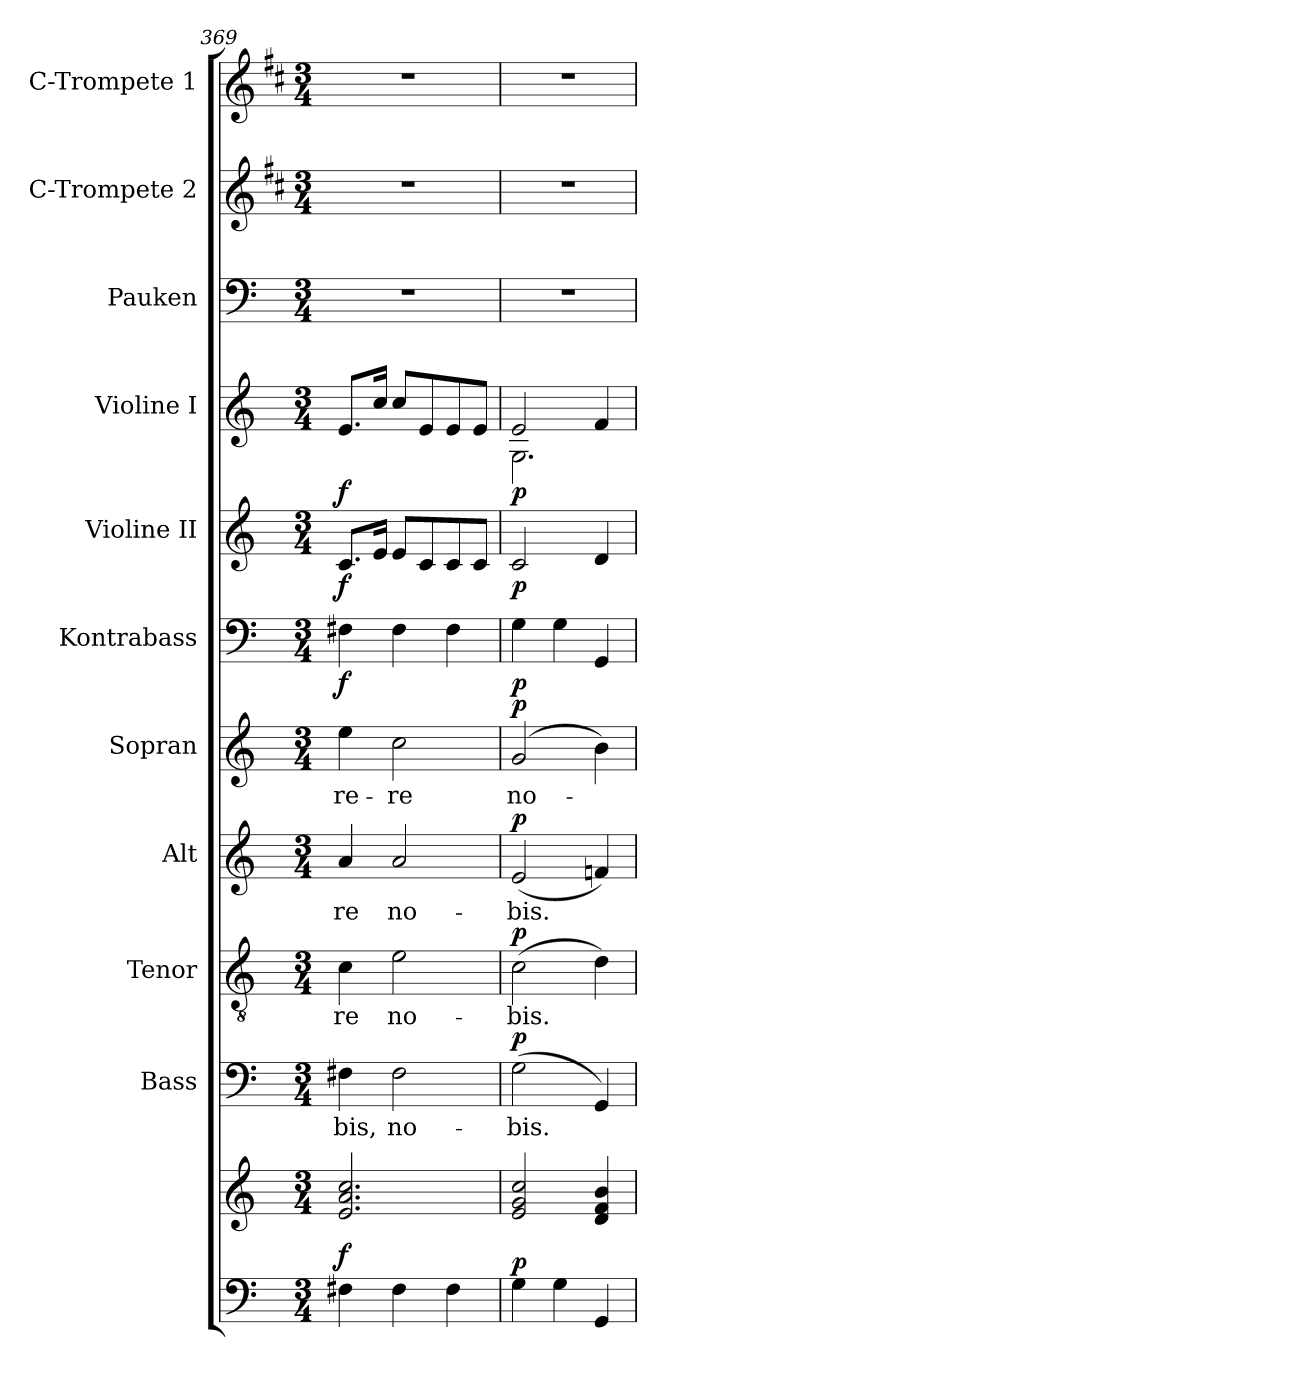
**kern	**kern	**dynam	**kern	**text	**dynam	**kern	**text	**dynam	**kern	**text	**dynam	**kern	**text	**dynam	**kern	**dynam	**kern	**dynam	**kern	**dynam	**kern	**kern	**kern
*part11	*part11	*part11	*part10	*part10	*part10	*part9	*part9	*part9	*part8	*part8	*part8	*part7	*part7	*part7	*part6	*part6	*part5	*part5	*part4	*part4	*part3	*part2	*part1
*staff12	*staff11	*staff11/12	*staff10	*staff10	*staff10	*staff9	*staff9	*staff9	*staff8	*staff8	*staff8	*staff7	*staff7	*staff7	*staff6	*staff6	*staff5	*staff5	*staff4	*staff4	*staff3	*staff2	*staff1
*	*	*	*I"Bass	*	*	*I"Tenor	*	*	*I"Alt	*	*	*I"Sopran	*	*	*I"Kontrabass	*	*I"Violine II	*	*I"Violine I	*	*I"Pauken	*I"C-Trompete 2	*I"C-Trompete 1
*	*	*	*I'B.	*	*	*I'T.	*	*	*I'A.	*	*	*I'S.	*	*	*I'Kb.	*	*I'Vl. II	*	*I'Vl. I	*	*I'Pk.	*I'C Trp. 2	*I'C Trp. 1
*clefF4	*clefG2	*	*clefF4	*	*	*clefGv2	*	*	*clefG2	*	*	*clefG2	*	*	*clefF4	*	*clefG2	*	*clefG2	*	*clefF4	*clefG2	*clefG2
*	*	*	*	*	*	*	*	*	*	*	*	*	*	*	*ITrd7c12	*	*	*	*	*	*	*ITrd1c2	*ITrd1c2
*k[]	*k[]	*	*k[]	*	*	*k[]	*	*	*k[]	*	*	*k[]	*	*	*k[]	*	*k[]	*	*k[]	*	*k[]	*k[]	*k[]
*C:	*C:	*	*C:	*	*	*C:	*	*	*C:	*	*	*C:	*	*	*C:	*	*C:	*	*C:	*	*C:	*C:	*C:
*M3/4	*M3/4	*	*M3/4	*	*	*M3/4	*	*	*M3/4	*	*	*M3/4	*	*	*M3/4	*	*M3/4	*	*M3/4	*	*M3/4	*M3/4	*M3/4
=369	=369	=369	=369	=369	=369	=369	=369	=369	=369	=369	=369	=369	=369	=369	=369	=369	=369	=369	=369	=369	=369	=369	=369
!	!	!LO:DY:a=2	!	!LO:LY:b	!	!	!LO:LY:b	!	!	!LO:LY:b	!	!	!LO:LY:b	!	!	!LO:DY:b	!	!LO:DY:b	!	!LO:DY:b	!	!	!
4F#X\	2.e/ 2.a/ 2.cc/	f	4F#X\	-bis,	.	4c\	-re	.	4a/	-re	.	4ee\	-re-	.	4FF#X\	f	8.c/L	f	8.e/L	f	2.r	2.r	2.r
.	.	.	.	.	.	.	.	.	.	.	.	.	.	.	.	.	16e/Jk	.	16cc/Jk	.	.	.	.
!	!	!	!	!LO:LY:b	!	!	!LO:LY:b	!	!	!LO:LY:b	!	!	!LO:LY:b	!	!	!	!	!	!	!	!	!	!
4F#\	.	.	2F#\	no-	.	2e\	no-	.	2a/	no-	.	2cc\	-re	.	4FF#\	.	8e/L	.	8cc/L	.	.	.	.
.	.	.	.	.	.	.	.	.	.	.	.	.	.	.	.	.	8c/	.	8e/	.	.	.	.
4F#\	.	.	.	.	.	.	.	.	.	.	.	.	.	.	4FF#\	.	8c/	.	8e/	.	.	.	.
.	.	.	.	.	.	.	.	.	.	.	.	.	.	.	.	.	8c/J	.	8e/J	.	.	.	.
=370	=370	=370	=370	=370	=370	=370	=370	=370	=370	=370	=370	=370	=370	=370	=370	=370	=370	=370	=370	=370	=370	=370	=370
!	!	!LO:DY:a=2	!	!LO:LY:b	!LO:DY:a	!	!LO:LY:b	!LO:DY:a	!	!LO:LY:b	!LO:DY:a	!	!LO:LY:b	!LO:DY:a	!	!LO:DY:b	!	!LO:DY:b	!	!LO:DY:b	!	!	!
*	*	*	*	*	*	*	*	*	*	*	*	*	*	*	*	*	*	*	*^	*	*	*	*
4G\	2e/ 2g/ 2cc/	p	(>2G\	-bis.	p	(>2c\	-bis.	p	(<2e/	-bis.	p	(2g/	no-	p	4GG\	p	2c/	p	2e/	2.G\	p	2.r	2.r	2.r
4G\	.	.	.	.	.	.	.	.	.	.	.	.	.	.	4GG\	.	.	.	.	.	.	.	.	.
4GG/	4d/ 4f/ 4b/	.	4GG/)	.	.	4d\)	.	.	4fn/)	.	.	4b\)	.	.	4GGG/	.	4d/	.	4f/	.	.	.	.	.
*	*	*	*	*	*	*	*	*	*	*	*	*	*	*	*	*	*	*	*v	*v	*	*	*	*
=	=	=	=	=	=	=	=	=	=	=	=	=	=	=	=	=	=	=	=	=	=	=	=
*-	*-	*-	*-	*-	*-	*-	*-	*-	*-	*-	*-	*-	*-	*-	*-	*-	*-	*-	*-	*-	*-	*-	*-
